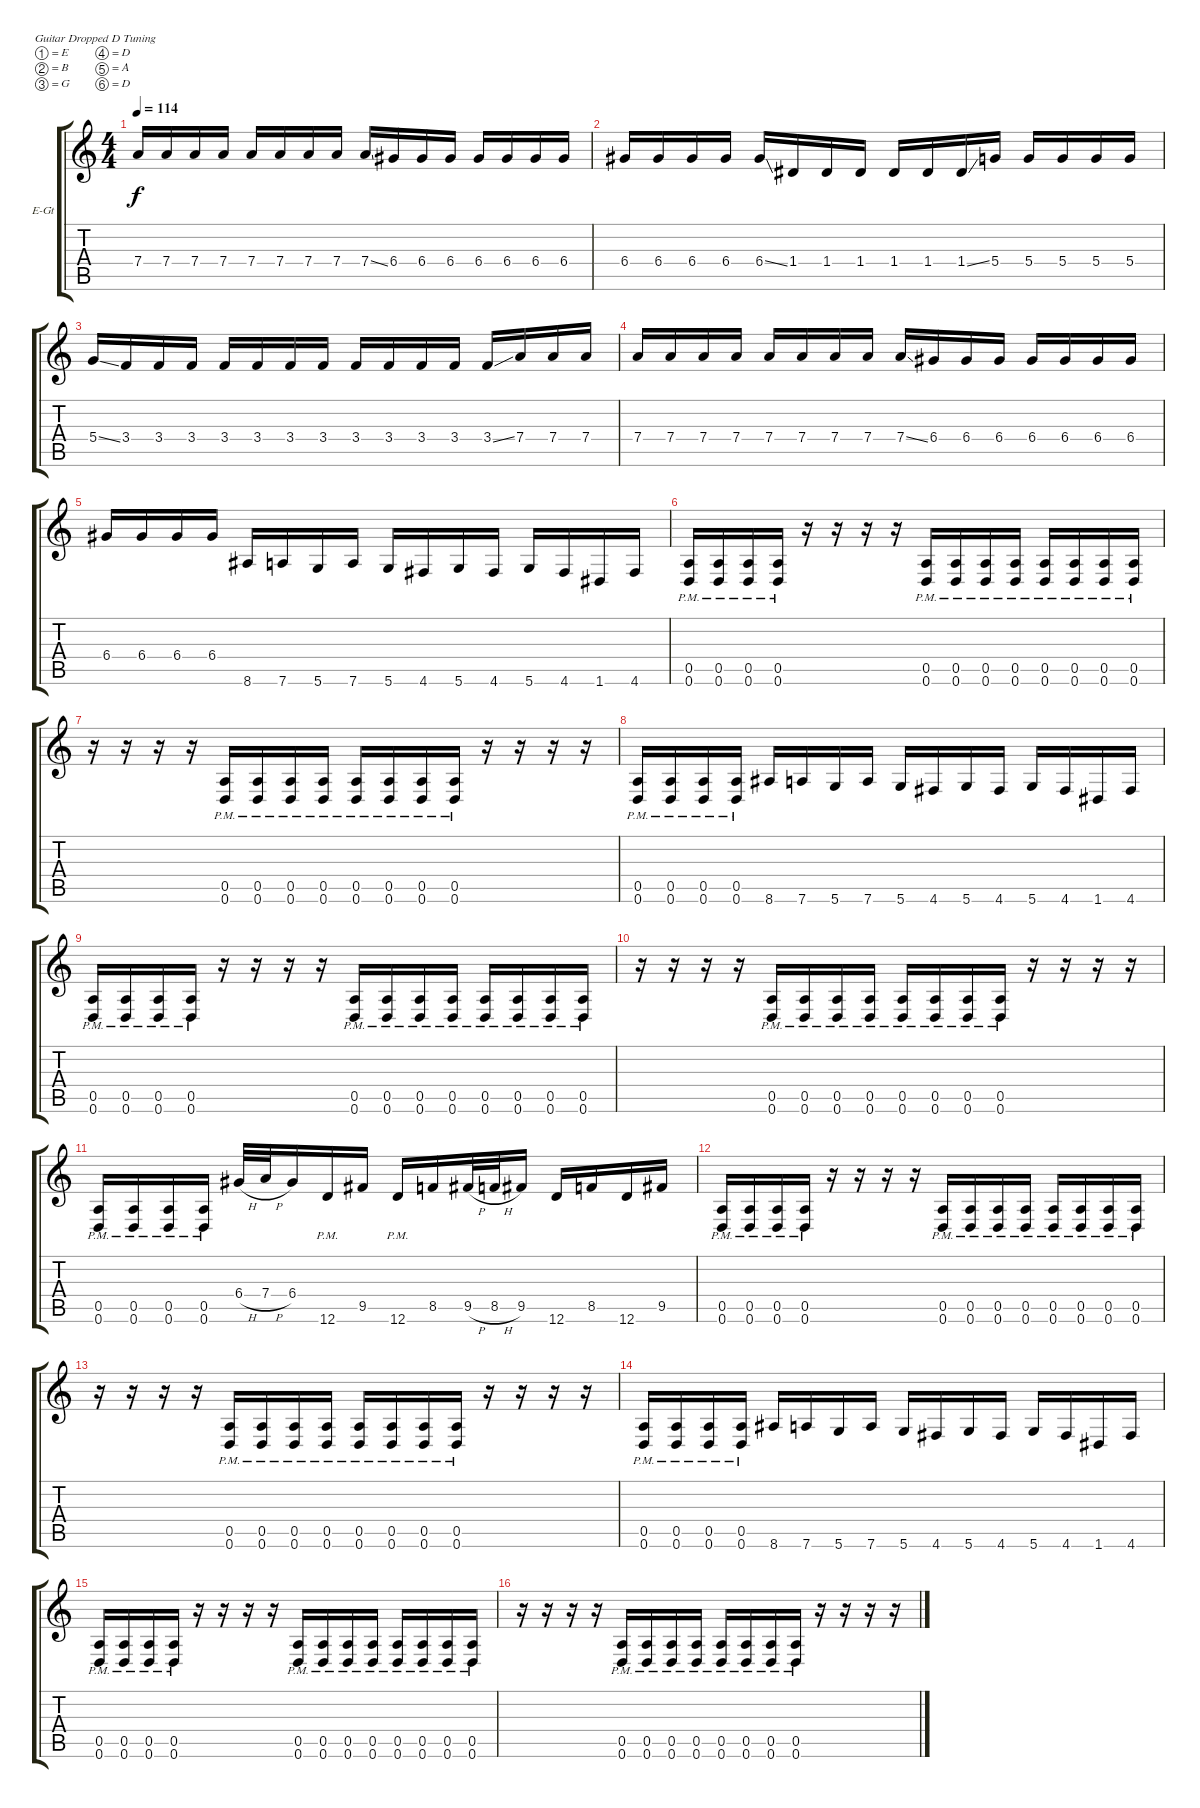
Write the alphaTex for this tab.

\bracketExtendMode groupsimilarinstruments
\firstSystemTrackNameOrientation horizontal
\otherSystemsTrackNameOrientation horizontal
\track ("Guitar" "E-Gt") {instrument overdrivenguitar}
\staff {score tabs}
\tuning (E4 B3 G3 D3 A2 D2)
\ts (4 4)
\tempo 114
\clef g2
\ks c
7.4.16{dy f} 7.4.16 7.4.16 7.4.16 7.4.16 7.4.16 7.4.16 7.4.16 7.4{ss}.16 6.4.16 6.4.16 6.4.16 6.4.16 6.4.16 6.4.16 6.4.16 |
6.4.16 6.4.16 6.4.16 6.4.16 6.4{ss}.16 1.4.16 1.4.16 1.4.16 1.4.16 1.4.16 1.4{ss}.16 5.4.16 5.4.16 5.4.16 5.4.16 5.4.16 |
5.4{ss}.16 3.4.16 3.4.16 3.4.16 3.4.16 3.4.16 3.4.16 3.4.16 3.4.16 3.4.16 3.4.16 3.4.16 3.4{ss}.16 7.4.16 7.4.16 7.4.16 |
7.4.16 7.4.16 7.4.16 7.4.16 7.4.16 7.4.16 7.4.16 7.4.16 7.4{ss}.16 6.4.16 6.4.16 6.4.16 6.4.16 6.4.16 6.4.16 6.4.16 |
6.4.16 6.4.16 6.4.16 6.4.16 8.6.16 7.6.16 5.6.16 7.6.16 5.6.16 4.6.16 5.6.16 4.6.16 5.6.16 4.6.16 1.6.16 4.6.16 |
(0.5{pm} 0.6{pm}).16 (0.5{pm} 0.6{pm}).16 (0.5{pm} 0.6{pm}).16 (0.5{pm} 0.6{pm}).16 r.16 r.16 r.16 r.16 (0.5{pm} 0.6{pm}).16 (0.5{pm} 0.6{pm}).16 (0.5{pm} 0.6{pm}).16 (0.5{pm} 0.6{pm}).16 (0.5{pm} 0.6{pm}).16 (0.5{pm} 0.6{pm}).16 (0.5{pm} 0.6{pm}).16 (0.5{pm} 0.6{pm}).16 |
r.16 r.16 r.16 r.16 (0.5{pm} 0.6{pm}).16 (0.5{pm} 0.6{pm}).16 (0.5{pm} 0.6{pm}).16 (0.5{pm} 0.6{pm}).16 (0.5{pm} 0.6{pm}).16 (0.5{pm} 0.6{pm}).16 (0.5{pm} 0.6{pm}).16 (0.5{pm} 0.6{pm}).16 r.16 r.16 r.16 r.16 |
(0.5{pm} 0.6{pm}).16 (0.5{pm} 0.6{pm}).16 (0.5{pm} 0.6{pm}).16 (0.5{pm} 0.6{pm}).16 8.6.16 7.6.16 5.6.16 7.6.16 5.6.16 4.6.16 5.6.16 4.6.16 5.6.16 4.6.16 1.6.16 4.6.16 |
(0.5{pm} 0.6{pm}).16 (0.5{pm} 0.6{pm}).16 (0.5{pm} 0.6{pm}).16 (0.5{pm} 0.6{pm}).16 r.16 r.16 r.16 r.16 (0.5{pm} 0.6{pm}).16 (0.5{pm} 0.6{pm}).16 (0.5{pm} 0.6{pm}).16 (0.5{pm} 0.6{pm}).16 (0.5{pm} 0.6{pm}).16 (0.5{pm} 0.6{pm}).16 (0.5{pm} 0.6{pm}).16 (0.5{pm} 0.6{pm}).16 |
r.16 r.16 r.16 r.16 (0.5{pm} 0.6{pm}).16 (0.5{pm} 0.6{pm}).16 (0.5{pm} 0.6{pm}).16 (0.5{pm} 0.6{pm}).16 (0.5{pm} 0.6{pm}).16 (0.5{pm} 0.6{pm}).16 (0.5{pm} 0.6{pm}).16 (0.5{pm} 0.6{pm}).16 r.16 r.16 r.16 r.16 |
(0.5{pm} 0.6{pm}).16 (0.5{pm} 0.6{pm}).16 (0.5{pm} 0.6{pm}).16 (0.5{pm} 0.6{pm}).16 6.4{h}.32 7.4{h}.32 6.4.16 12.6{pm}.16 9.5.16 12.6{pm}.16 8.5.16 9.5{h}.32 8.5{h}.32 9.5.16 12.6.16 8.5.16 12.6.16 9.5.16 |
(0.5{pm} 0.6{pm}).16 (0.5{pm} 0.6{pm}).16 (0.5{pm} 0.6{pm}).16 (0.5{pm} 0.6{pm}).16 r.16 r.16 r.16 r.16 (0.5{pm} 0.6{pm}).16 (0.5{pm} 0.6{pm}).16 (0.5{pm} 0.6{pm}).16 (0.5{pm} 0.6{pm}).16 (0.5{pm} 0.6{pm}).16 (0.5{pm} 0.6{pm}).16 (0.5{pm} 0.6{pm}).16 (0.5{pm} 0.6{pm}).16 |
r.16 r.16 r.16 r.16 (0.5{pm} 0.6{pm}).16 (0.5{pm} 0.6{pm}).16 (0.5{pm} 0.6{pm}).16 (0.5{pm} 0.6{pm}).16 (0.5{pm} 0.6{pm}).16 (0.5{pm} 0.6{pm}).16 (0.5{pm} 0.6{pm}).16 (0.5{pm} 0.6{pm}).16 r.16 r.16 r.16 r.16 |
(0.5{pm} 0.6{pm}).16 (0.5{pm} 0.6{pm}).16 (0.5{pm} 0.6{pm}).16 (0.5{pm} 0.6{pm}).16 8.6.16 7.6.16 5.6.16 7.6.16 5.6.16 4.6.16 5.6.16 4.6.16 5.6.16 4.6.16 1.6.16 4.6.16 |
(0.5{pm} 0.6{pm}).16 (0.5{pm} 0.6{pm}).16 (0.5{pm} 0.6{pm}).16 (0.5{pm} 0.6{pm}).16 r.16 r.16 r.16 r.16 (0.5{pm} 0.6{pm}).16 (0.5{pm} 0.6{pm}).16 (0.5{pm} 0.6{pm}).16 (0.5{pm} 0.6{pm}).16 (0.5{pm} 0.6{pm}).16 (0.5{pm} 0.6{pm}).16 (0.5{pm} 0.6{pm}).16 (0.5{pm} 0.6{pm}).16 |
r.16 r.16 r.16 r.16 (0.5{pm} 0.6{pm}).16 (0.5{pm} 0.6{pm}).16 (0.5{pm} 0.6{pm}).16 (0.5{pm} 0.6{pm}).16 (0.5{pm} 0.6{pm}).16 (0.5{pm} 0.6{pm}).16 (0.5{pm} 0.6{pm}).16 (0.5{pm} 0.6{pm}).16 r.16 r.16 r.16 r.16
